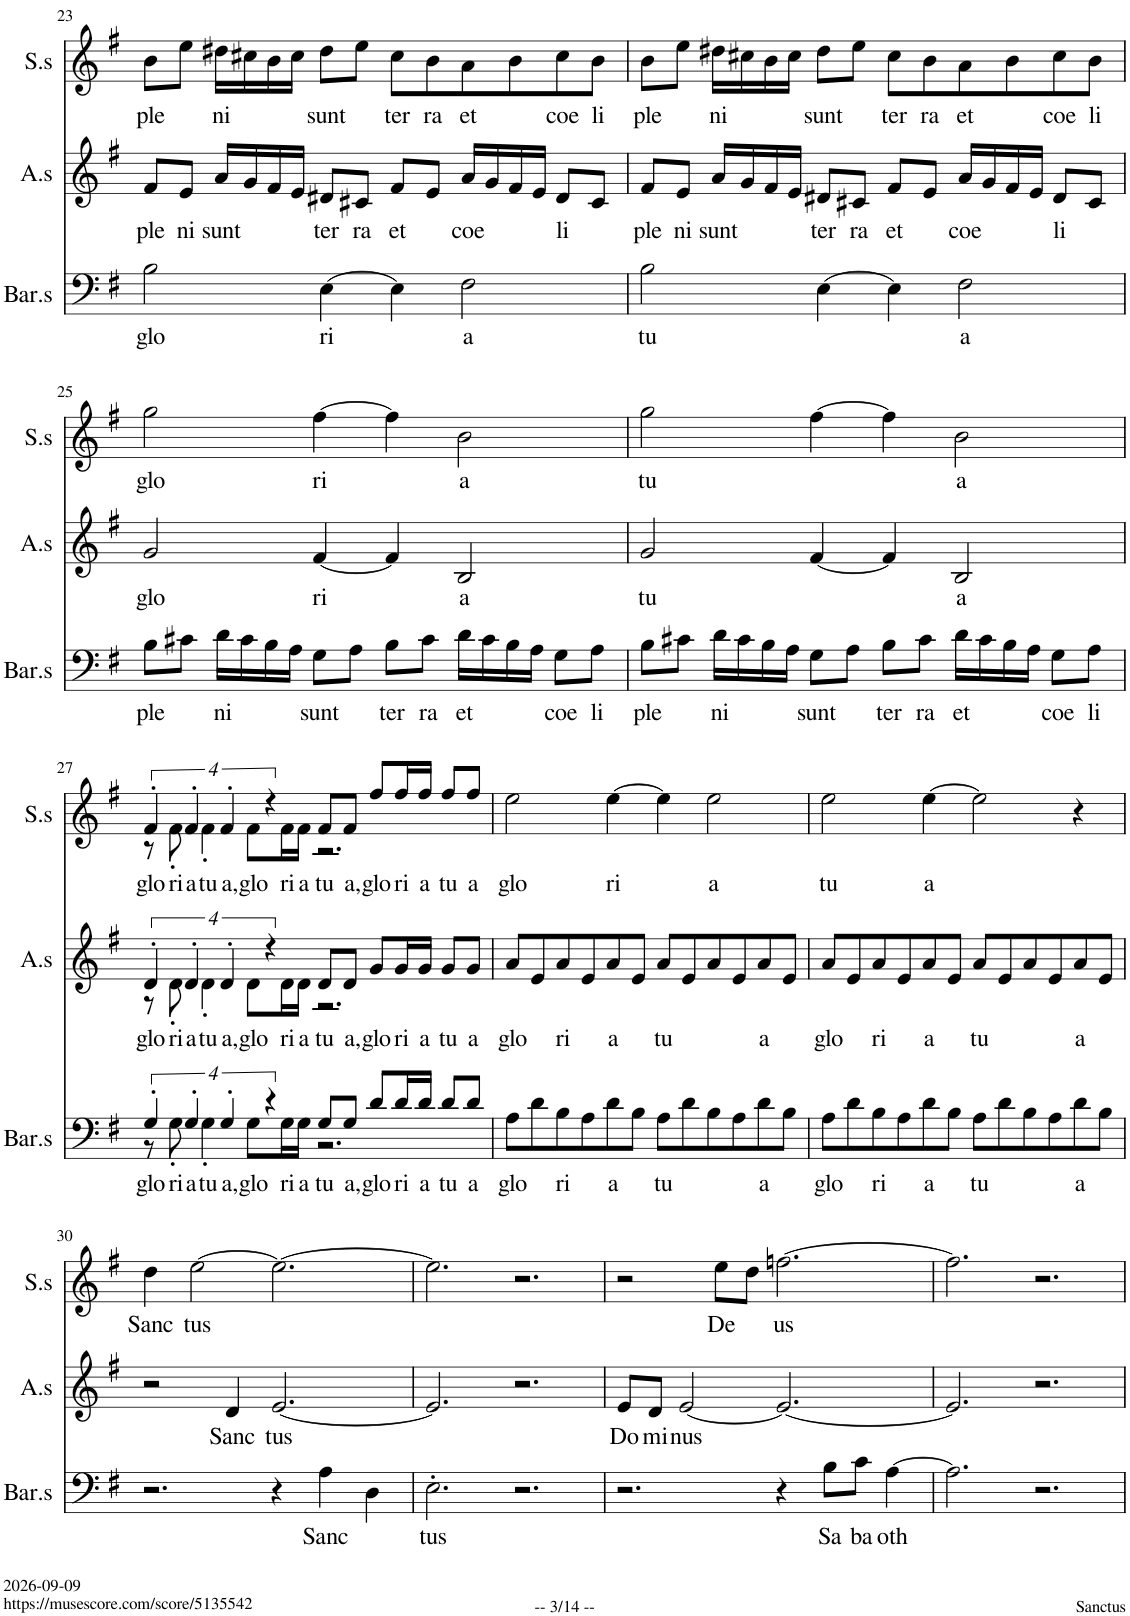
**kern	**text	**kern	**text	**kern	**text
*part3	*part3	*part2	*part2	*part1	*part1
*staff3	*staff3	*staff2	*staff2	*staff1	*staff1
*I"Baritone, s	*	*I"Alto, s	*	*I"Soprano, s	*
*I'Bar.s	*	*I'A.s	*	*I'S.s	*
!!LO:PB:g=z
*clefF4	*	*clefG2	*	*clefG2	*
*k[f#]	*	*k[f#]	*	*k[f#]	*
*M6/4	*	*M6/4	*	*M6/4	*
=23	=23	=23	=23	=23	=23
!	!LO:LY:b	!	!LO:LY:b	!	!LO:LY:b
2B\	glo	8f#/L	ple	8b\L	ple
!	!	!	!LO:LY:b	!	!
.	.	8e/J	ni	8ee\J	.
!	!	!	!LO:LY:b	!	!LO:LY:b
.	.	16a/LL	sunt	16dd#X\LL	ni
.	.	16g/	.	16cc#X\	.
.	.	16f#/	.	16b\	.
.	.	16e/JJ	.	16cc#\JJ	.
!	!LO:LY:b	!	!LO:LY:b	!	!LO:LY:b
[4E\	ri	8d#X/L	ter	8dd#\L	sunt
!	!	!	!LO:LY:b	!	!
.	.	8c#X/J	ra	8ee\J	.
!	!	!	!LO:LY:b	!	!LO:LY:b
4E\]	.	8f#/L	et	8cc#\L	ter
!	!	!	!	!	!LO:LY:b
.	.	8e/J	.	8b\	ra
!	!LO:LY:b	!	!LO:LY:b	!	!LO:LY:b
2F#\	a	16a/LL	coe	8a\	et
.	.	16g/	.	.	.
.	.	16f#/	.	8b\	.
.	.	16e/JJ	.	.	.
!	!	!	!LO:LY:b	!	!LO:LY:b
.	.	8d#/L	li	8cc#\	coe
!	!	!	!	!	!LO:LY:b
.	.	8c#/J	.	8b\J	li
=24	=24	=24	=24	=24	=24
!	!LO:LY:b	!	!LO:LY:b	!	!LO:LY:b
2B\	tu	8f#/L	ple	8b\L	ple
!	!	!	!LO:LY:b	!	!
.	.	8e/J	ni	8ee\J	.
!	!	!	!LO:LY:b	!	!LO:LY:b
.	.	16a/LL	sunt	16dd#X\LL	ni
.	.	16g/	.	16cc#X\	.
.	.	16f#/	.	16b\	.
.	.	16e/JJ	.	16cc#\JJ	.
!	!	!	!LO:LY:b	!	!LO:LY:b
[4E\	.	8d#X/L	ter	8dd#\L	sunt
!	!	!	!LO:LY:b	!	!
.	.	8c#X/J	ra	8ee\J	.
!	!	!	!LO:LY:b	!	!LO:LY:b
4E\]	.	8f#/L	et	8cc#\L	ter
!	!	!	!	!	!LO:LY:b
.	.	8e/J	.	8b\	ra
!	!LO:LY:b	!	!LO:LY:b	!	!LO:LY:b
2F#\	a	16a/LL	coe	8a\	et
.	.	16g/	.	.	.
.	.	16f#/	.	8b\	.
.	.	16e/JJ	.	.	.
!	!	!	!LO:LY:b	!	!LO:LY:b
.	.	8d#/L	li	8cc#\	coe
!	!	!	!	!	!LO:LY:b
.	.	8c#/J	.	8b\J	li
!!LO:LB:g=z
=25	=25	=25	=25	=25	=25
!	!LO:LY:b	!	!LO:LY:b	!	!LO:LY:b
8B\L	ple	2g/	glo	2gg\	glo
8c#X\J	.	.	.	.	.
!	!LO:LY:b	!	!	!	!
16d\LL	ni	.	.	.	.
16c#\	.	.	.	.	.
16B\	.	.	.	.	.
16A\JJ	.	.	.	.	.
!	!LO:LY:b	!	!LO:LY:b	!	!LO:LY:b
8G\L	sunt	[4f#/	ri	[4ff#\	ri
8A\J	.	.	.	.	.
!	!LO:LY:b	!	!	!	!
8B\L	ter	4f#/]	.	4ff#\]	.
!	!LO:LY:b	!	!	!	!
8c#\J	ra	.	.	.	.
!	!LO:LY:b	!	!LO:LY:b	!	!LO:LY:b
16d\LL	et	2B/	a	2b\	a
16c#\	.	.	.	.	.
16B\	.	.	.	.	.
16A\JJ	.	.	.	.	.
!	!LO:LY:b	!	!	!	!
8G\L	coe	.	.	.	.
!	!LO:LY:b	!	!	!	!
8A\J	li	.	.	.	.
=26	=26	=26	=26	=26	=26
!	!LO:LY:b	!	!LO:LY:b	!	!LO:LY:b
8B\L	ple	2g/	tu	2gg\	tu
8c#X\J	.	.	.	.	.
!	!LO:LY:b	!	!	!	!
16d\LL	ni	.	.	.	.
16c#\	.	.	.	.	.
16B\	.	.	.	.	.
16A\JJ	.	.	.	.	.
!	!LO:LY:b	!	!	!	!
8G\L	sunt	[4f#/	.	[4ff#\	.
8A\J	.	.	.	.	.
!	!LO:LY:b	!	!	!	!
8B\L	ter	4f#/]	.	4ff#\]	.
!	!LO:LY:b	!	!	!	!
8c#\J	ra	.	.	.	.
!	!LO:LY:b	!	!LO:LY:b	!	!LO:LY:b
16d\LL	et	2B/	a	2b\	a
16c#\	.	.	.	.	.
16B\	.	.	.	.	.
16A\JJ	.	.	.	.	.
!	!LO:LY:b	!	!	!	!
8G\L	coe	.	.	.	.
!	!LO:LY:b	!	!	!	!
8A\J	li	.	.	.	.
!!LO:LB:g=z
=27	=27	=27	=27	=27	=27
!	!LO:LY:b	!	!LO:LY:b	!	!LO:LY:b
*^	*	*^	*	*^	*
16%3G'/	8r	glo	16%3d'/	8r	glo	16%3f#'/	8r	glo
!	!	!LO:LY:b	!	!	!LO:LY:b	!	!	!LO:LY:b
.	8G'\	ri	.	8d'\	ri	.	8f#'\	ri
!	!	!LO:LY:b	!	!	!LO:LY:b	!	!	!LO:LY:b
16%3G'/	.	a	16%3d'/	.	a	16%3f#'/	.	a
!	!	!LO:LY:b	!	!	!LO:LY:b	!	!	!LO:LY:b
.	4G'\	tu	.	4d'\	tu	.	4f#'\	tu
!	!	!LO:LY:b	!	!	!LO:LY:b	!	!	!LO:LY:b
16%3G'/	.	a,	16%3d'/	.	a,	16%3f#'/	.	a,
!	!	!LO:LY:b	!	!	!LO:LY:b	!	!	!LO:LY:b
.	8G\L	glo	.	8d\L	glo	.	8f#\L	glo
16%3r	.	.	16%3r	.	.	16%3r	.	.
!	!	!LO:LY:b	!	!	!LO:LY:b	!	!	!LO:LY:b
.	16G\L	ri	.	16d\L	ri	.	16f#\L	ri
!	!	!LO:LY:b	!	!	!LO:LY:b	!	!	!LO:LY:b
.	16G\JJ	a	.	16d\JJ	a	.	16f#\JJ	a
!	!	!LO:LY:b	!	!	!LO:LY:b	!	!	!LO:LY:b
8G/L	2.r	tu	8d/L	2.r	tu	8f#/L	2.r	tu
!	!	!LO:LY:b	!	!	!LO:LY:b	!	!	!LO:LY:b
8G/J	.	a,	8d/J	.	a,	8f#/J	.	a,
!	!	!LO:LY:b	!	!	!LO:LY:b	!	!	!LO:LY:b
8d/L	.	glo	8g/L	.	glo	8ff#/L	.	glo
!	!	!LO:LY:b	!	!	!LO:LY:b	!	!	!LO:LY:b
16d/L	.	ri	16g/L	.	ri	16ff#/L	.	ri
!	!	!LO:LY:b	!	!	!LO:LY:b	!	!	!LO:LY:b
16d/JJ	.	a	16g/JJ	.	a	16ff#/JJ	.	a
!	!	!LO:LY:b	!	!	!LO:LY:b	!	!	!LO:LY:b
8d/L	.	tu	8g/L	.	tu	8ff#/L	.	tu
!	!	!LO:LY:b	!	!	!LO:LY:b	!	!	!LO:LY:b
8d/J	.	a	8g/J	.	a	8ff#/J	.	a
*v	*v	*	*	*	*	*v	*v	*
*	*	*v	*v	*	*	*
=28	=28	=28	=28	=28	=28
!	!LO:LY:b	!	!LO:LY:b	!	!LO:LY:b
8A\L	glo	8a/L	glo	2ee\	glo
8d\	.	8e/	.	.	.
!	!LO:LY:b	!	!LO:LY:b	!	!
8B\	ri	8a/	ri	.	.
8A\	.	8e/	.	.	.
!	!LO:LY:b	!	!LO:LY:b	!	!LO:LY:b
8d\	a	8a/	a	[4ee\	ri
8B\J	.	8e/J	.	.	.
!	!LO:LY:b	!	!LO:LY:b	!	!
8A\L	tu	8a/L	tu	4ee\]	.
8d\	.	8e/	.	.	.
!	!	!	!	!	!LO:LY:b
8B\	.	8a/	.	2ee\	a
8A\	.	8e/	.	.	.
!	!LO:LY:b	!	!LO:LY:b	!	!
8d\	a	8a/	a	.	.
8B\J	.	8e/J	.	.	.
=29	=29	=29	=29	=29	=29
!	!LO:LY:b	!	!LO:LY:b	!	!LO:LY:b
8A\L	glo	8a/L	glo	2ee\	tu
8d\	.	8e/	.	.	.
!	!LO:LY:b	!	!LO:LY:b	!	!
8B\	ri	8a/	ri	.	.
8A\	.	8e/	.	.	.
!	!LO:LY:b	!	!LO:LY:b	!	!LO:LY:b
8d\	a	8a/	a	[4ee\	a
8B\J	.	8e/J	.	.	.
!	!LO:LY:b	!	!LO:LY:b	!	!
8A\L	tu	8a/L	tu	2ee\]	.
8d\	.	8e/	.	.	.
8B\	.	8a/	.	.	.
8A\	.	8e/	.	.	.
!	!LO:LY:b	!	!LO:LY:b	!	!
8d\	a	8a/	a	4r	.
8B\J	.	8e/J	.	.	.
!!LO:LB:g=z
=30	=30	=30	=30	=30	=30
!	!	!	!	!	!LO:LY:b
2.r	.	2r	.	4dd\	Sanc
!	!	!	!	!	!LO:LY:b
.	.	.	.	[2ee\	tus
!	!	!	!LO:LY:b	!	!
.	.	4d/	Sanc	.	.
!	!	!	!LO:LY:b	!	!
4r	.	[2.e/	tus	2.ee\_	.
!	!LO:LY:b	!	!	!	!
4A\	Sanc	.	.	.	.
4D\	.	.	.	.	.
=31	=31	=31	=31	=31	=31
!	!LO:LY:b	!	!	!	!
2.E'\	tus	2.e/]	.	2.ee\]	.
2.r	.	2.r	.	2.r	.
=32	=32	=32	=32	=32	=32
!	!	!	!LO:LY:b	!	!
2.r	.	8e/L	Do	2r	.
!	!	!	!LO:LY:b	!	!
.	.	8d/J	mi	.	.
!	!	!	!LO:LY:b	!	!
.	.	[2e/	nus	.	.
!	!	!	!	!	!LO:LY:b
.	.	.	.	8ee\L	De
.	.	.	.	8dd\J	.
!	!	!	!	!	!LO:LY:b
4r	.	2.e/_	.	[2.ffn\	us
!	!LO:LY:b	!	!	!	!
8B\L	Sa	.	.	.	.
!	!LO:LY:b	!	!	!	!
8c\J	ba	.	.	.	.
!	!LO:LY:b	!	!	!	!
[4A\	oth	.	.	.	.
=33	=33	=33	=33	=33	=33
2.A\]	.	2.e/]	.	2.ff\]	.
2.r	.	2.r	.	2.r	.
=	=	=	=	=	=
*-	*-	*-	*-	*-	*-
